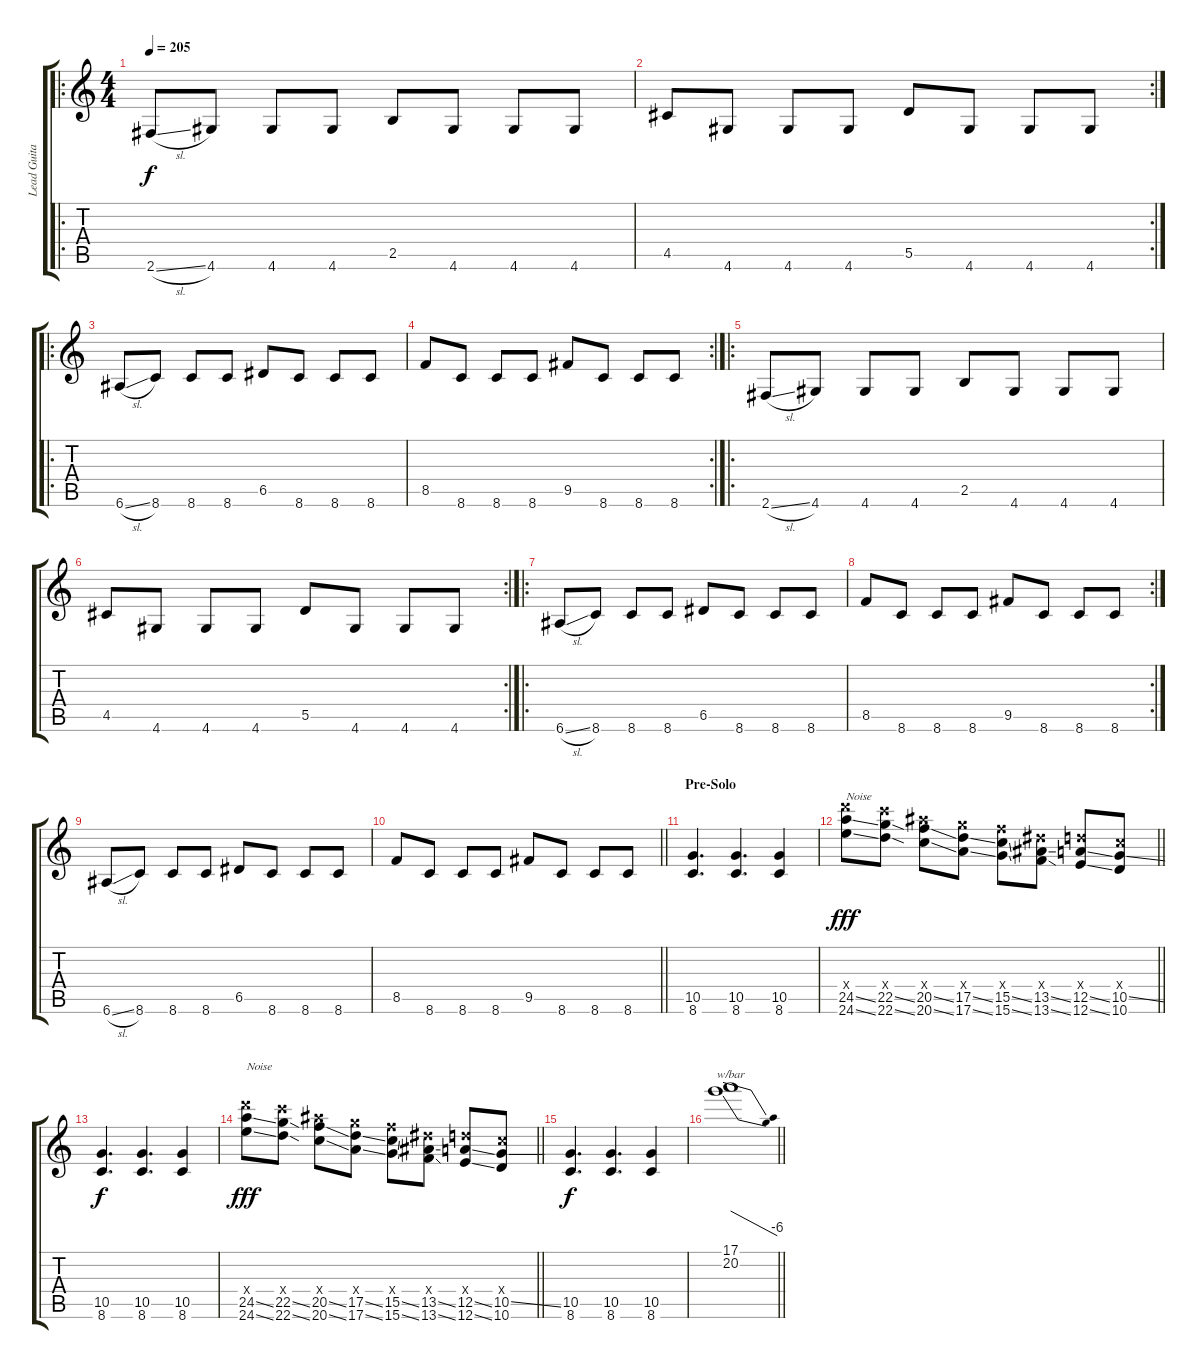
\track ("Lead Guitar" "Lead Guita") {instrument distortionguitar}
\staff {score tabs}
\tuning (E4 B3 G3 D3 A2 E2) {hide}
\ro
\ts (4 4)
\tempo 205
\clef g2
\ks c
2.6{sl}.8{dy f} 4.6.8 4.6.8 4.6.8 2.5.8 4.6.8 4.6.8 4.6.8 |
\rc 2
4.5.8 4.6.8 4.6.8 4.6.8 5.5.8 4.6.8 4.6.8 4.6.8 |
\ro
6.6{sl}.8 8.6.8 8.6.8 8.6.8 6.5.8 8.6.8 8.6.8 8.6.8 |
\rc 2
8.5.8 8.6.8 8.6.8 8.6.8 9.5.8 8.6.8 8.6.8 8.6.8 |
\ro
2.6{sl}.8 4.6.8 4.6.8 4.6.8 2.5.8 4.6.8 4.6.8 4.6.8 |
\rc 2
4.5.8 4.6.8 4.6.8 4.6.8 5.5.8 4.6.8 4.6.8 4.6.8 |
\ro
6.6{sl}.8 8.6.8 8.6.8 8.6.8 6.5.8 8.6.8 8.6.8 8.6.8 |
\rc 2
8.5.8 8.6.8 8.6.8 8.6.8 9.5.8 8.6.8 8.6.8 8.6.8 |
6.6{sl}.8 8.6.8 8.6.8 8.6.8 6.5.8 8.6.8 8.6.8 8.6.8 |
\barLineRight lightlight
8.5.8 8.6.8 8.6.8 8.6.8 9.5.8 8.6.8 8.6.8 8.6.8 |
\section ("" "Pre-Solo")
(10.5 8.6).4{d} (10.5 8.6).4{d} (10.5 8.6).4 |
\barLineRight lightlight
(24.4{x} 24.5{ss} 24.6{ss}).8{txt "Noise" dy fff instrument guitarfretnoise} (22.4{x} 22.5{ss} 22.6{ss}).8 (20.4{x} 20.5{ss} 20.6{ss}).8 (17.4{x} 17.5{ss} 17.6{ss}).8 (15.4{x} 15.5{ss} 15.6{ss}).8 (13.4{x} 13.5{ss} 13.6{ss}).8 (12.4{x} 12.5{ss} 12.6{ss}).8 (10.4{x} 10.5{ss} 10.6).8 |
(10.5 8.6).4{d dy f instrument distortionguitar} (10.5 8.6).4{d} (10.5 8.6).4 |
\barLineRight lightlight
(24.4{x} 24.5{ss} 24.6{ss}).8{txt "Noise" dy fff instrument guitarfretnoise} (22.4{x} 22.5{ss} 22.6{ss}).8 (20.4{x} 20.5{ss} 20.6{ss}).8 (17.4{x} 17.5{ss} 17.6{ss}).8 (15.4{x} 15.5{ss} 15.6{ss}).8 (13.4{x} 13.5{ss} 13.6{ss}).8 (12.4{x} 12.5{ss} 12.6{ss}).8 (10.4{x} 10.5{ss} 10.6).8 |
(10.5 8.6).4{d dy f instrument distortionguitar} (10.5 8.6).4{d} (10.5 8.6).4 |
\barLineRight lightlight
(17.1 20.2).1{tbe (dive default 0 0 60 -24)}
